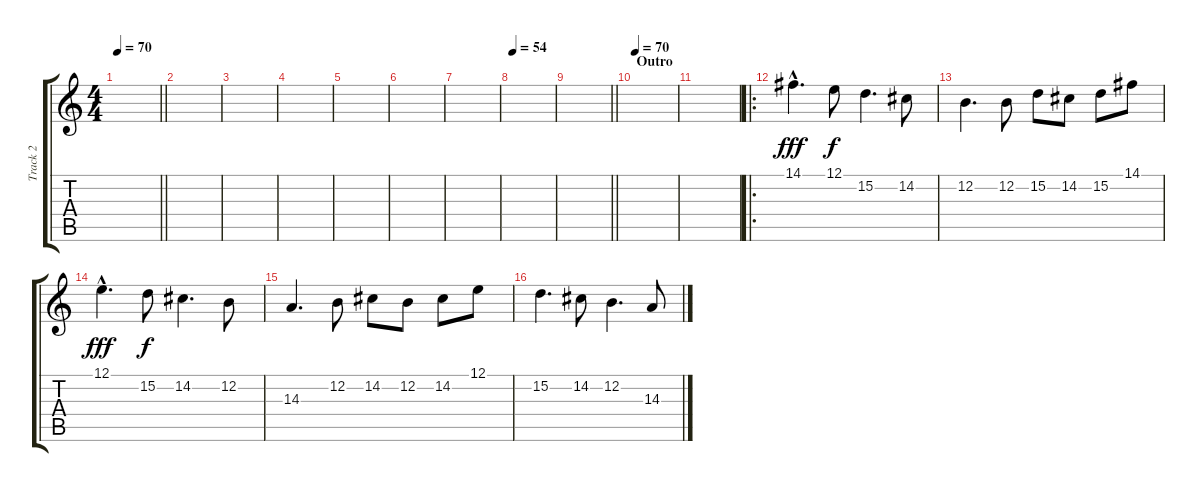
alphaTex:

\track ("Track 2" "Track 2") {instrument harpsichord}
\staff {score tabs}
\tuning (E4 B3 G3 D3 A2 E2) {hide}
\ts (4 4)
\tempo 70
\clef g2
\barLineRight lightlight
\ks c
|
|
|
|
|
|
|
\tempo 54
|
\barLineRight lightlight
|
\section ("" "Outro")
\tempo 70
|
|
\ro
14.1{hac}.4{d dy fff} 12.1.8{dy f} 15.2.4{d} 14.2.8 |
12.2.4{d} 12.2.8 15.2.8 14.2.8 15.2.8 14.1.8 |
12.1{hac}.4{d dy fff} 15.2.8{dy f} 14.2.4{d} 12.2.8 |
14.3.4{d} 12.2.8 14.2.8 12.2.8 14.2.8 12.1.8 |
15.2.4{d} 14.2.8 12.2.4{d} 14.3.8
